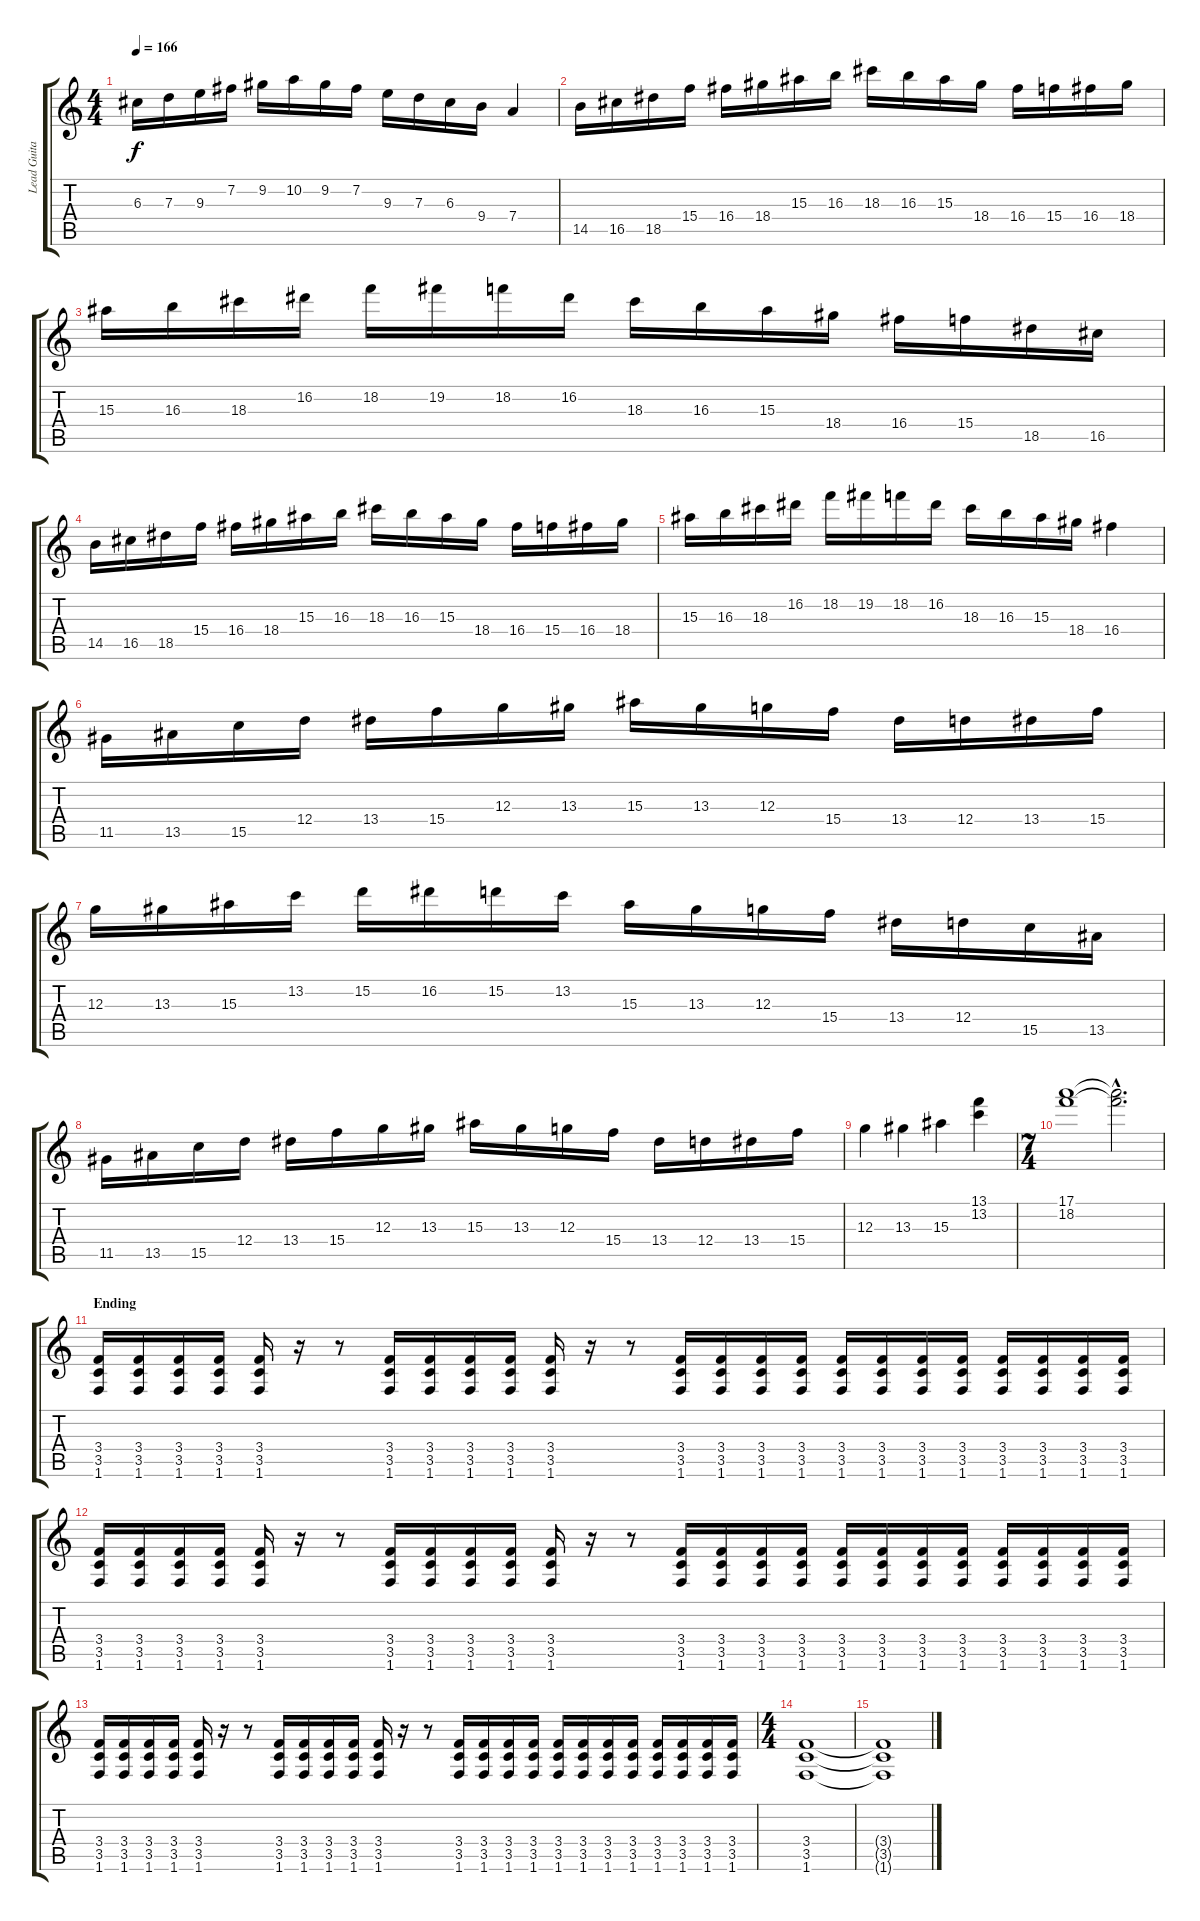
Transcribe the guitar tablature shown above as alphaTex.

\track ("Lead Guitar" "Lead Guita") {instrument distortionguitar}
\staff {score tabs}
\tuning (E4 B3 G3 D3 A2 E2) {hide}
\ts (4 4)
\tempo 166
\clef g2
\ks c
6.3.16{dy f} 7.3.16 9.3.16 7.2.16 9.2.16 10.2.16 9.2.16 7.2.16 9.3.16 7.3.16 6.3.16 9.4.16 7.4.4 |
14.5.16 16.5.16 18.5.16 15.4.16 16.4.16 18.4.16 15.3.16 16.3.16 18.3.16 16.3.16 15.3.16 18.4.16 16.4.16 15.4.16 16.4.16 18.4.16 |
15.3.16 16.3.16 18.3.16 16.2.16 18.2.16 19.2.16 18.2.16 16.2.16 18.3.16 16.3.16 15.3.16 18.4.16 16.4.16 15.4.16 18.5.16 16.5.16 |
14.5.16 16.5.16 18.5.16 15.4.16 16.4.16 18.4.16 15.3.16 16.3.16 18.3.16 16.3.16 15.3.16 18.4.16 16.4.16 15.4.16 16.4.16 18.4.16 |
15.3.16 16.3.16 18.3.16 16.2.16 18.2.16 19.2.16 18.2.16 16.2.16 18.3.16 16.3.16 15.3.16 18.4.16 16.4.4 |
11.5.16 13.5.16 15.5.16 12.4.16 13.4.16 15.4.16 12.3.16 13.3.16 15.3.16 13.3.16 12.3.16 15.4.16 13.4.16 12.4.16 13.4.16 15.4.16 |
12.3.16 13.3.16 15.3.16 13.2.16 15.2.16 16.2.16 15.2.16 13.2.16 15.3.16 13.3.16 12.3.16 15.4.16 13.4.16 12.4.16 15.5.16 13.5.16 |
11.5.16 13.5.16 15.5.16 12.4.16 13.4.16 15.4.16 12.3.16 13.3.16 15.3.16 13.3.16 12.3.16 15.4.16 13.4.16 12.4.16 13.4.16 15.4.16 |
12.3.4 13.3.4 15.3.4 (13.1 13.2).4 |
\ts (7 4)
(17.1 18.2).1 (17.1{hac t} 18.2{hac t}).2{d} |
\section ("" "Ending")
(3.4 3.5 1.6).16 (3.4 3.5 1.6).16 (3.4 3.5 1.6).16 (3.4 3.5 1.6).16 (3.4 3.5 1.6).16 r.16 r.8 (3.4 3.5 1.6).16 (3.4 3.5 1.6).16 (3.4 3.5 1.6).16 (3.4 3.5 1.6).16 (3.4 3.5 1.6).16 r.16 r.8 (3.4 3.5 1.6).16 (3.4 3.5 1.6).16 (3.4 3.5 1.6).16 (3.4 3.5 1.6).16 (3.4 3.5 1.6).16 (3.4 3.5 1.6).16 (3.4 3.5 1.6).16 (3.4 3.5 1.6).16 (3.4 3.5 1.6).16 (3.4 3.5 1.6).16 (3.4 3.5 1.6).16 (3.4 3.5 1.6).16 |
(3.4 3.5 1.6).16 (3.4 3.5 1.6).16 (3.4 3.5 1.6).16 (3.4 3.5 1.6).16 (3.4 3.5 1.6).16 r.16 r.8 (3.4 3.5 1.6).16 (3.4 3.5 1.6).16 (3.4 3.5 1.6).16 (3.4 3.5 1.6).16 (3.4 3.5 1.6).16 r.16 r.8 (3.4 3.5 1.6).16 (3.4 3.5 1.6).16 (3.4 3.5 1.6).16 (3.4 3.5 1.6).16 (3.4 3.5 1.6).16 (3.4 3.5 1.6).16 (3.4 3.5 1.6).16 (3.4 3.5 1.6).16 (3.4 3.5 1.6).16 (3.4 3.5 1.6).16 (3.4 3.5 1.6).16 (3.4 3.5 1.6).16 |
(3.4 3.5 1.6).16 (3.4 3.5 1.6).16 (3.4 3.5 1.6).16 (3.4 3.5 1.6).16 (3.4 3.5 1.6).16 r.16 r.8 (3.4 3.5 1.6).16 (3.4 3.5 1.6).16 (3.4 3.5 1.6).16 (3.4 3.5 1.6).16 (3.4 3.5 1.6).16 r.16 r.8 (3.4 3.5 1.6).16 (3.4 3.5 1.6).16 (3.4 3.5 1.6).16 (3.4 3.5 1.6).16 (3.4 3.5 1.6).16 (3.4 3.5 1.6).16 (3.4 3.5 1.6).16 (3.4 3.5 1.6).16 (3.4 3.5 1.6).16 (3.4 3.5 1.6).16 (3.4 3.5 1.6).16 (3.4 3.5 1.6).16 |
\ts (4 4)
(3.4 3.5 1.6).1 |
(3.4{t} 3.5{t} 1.6{t}).1
